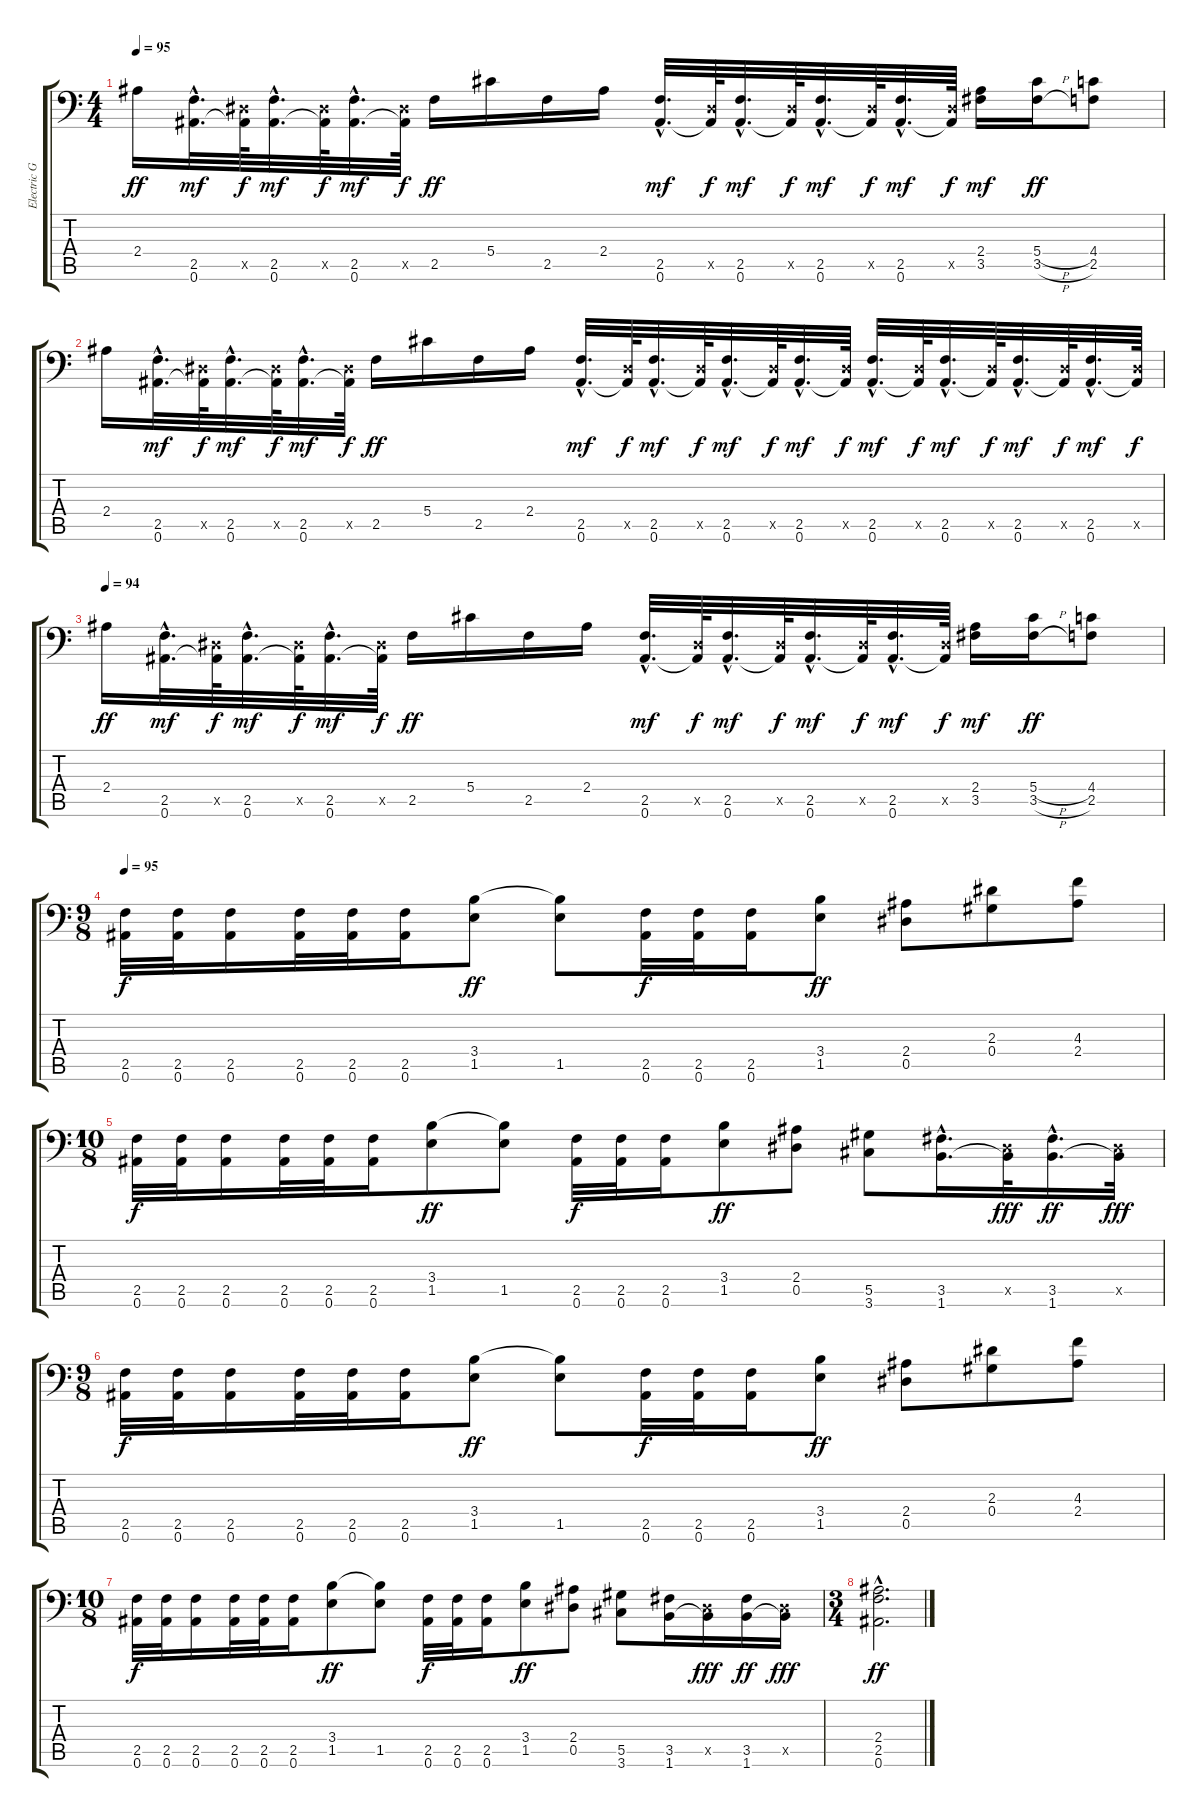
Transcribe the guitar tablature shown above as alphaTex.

\track ("Electric Guitar 3" "Electric G") {instrument distortionguitar}
\staff {score tabs}
\tuning (Bb3 F3 Db3 Ab2 Eb2 Bb1) {hide}
\ts (4 4)
\tempo 95
\clef f4
\ks c
2.4.16{dy ff} (2.5{hac} 0.6{hac}).32{d dy mf} (0.5{x} 0.6{t}).64{dy f} (2.5{hac} 0.6{hac}).32{d dy mf} (0.5{x} 0.6{t}).64{dy f} (2.5{hac} 0.6{hac}).32{d dy mf} (0.5{x} 0.6{t}).64{dy f} 2.5.16{dy ff} 5.4.16 2.5.16 2.4.16 (2.5{hac} 0.6{hac}).32{d dy mf} (0.5{x} 0.6{t}).64{dy f} (2.5{hac} 0.6{hac}).32{d dy mf} (0.5{x} 0.6{t}).64{dy f} (2.5{hac} 0.6{hac}).32{d dy mf} (0.5{x} 0.6{t}).64{dy f} (2.5{hac} 0.6{hac}).32{d dy mf} (0.5{x} 0.6{t}).64{dy f} (2.4 3.5).16{dy mf} (5.4{h} 3.5{h}).16{dy ff} (4.4 2.5).8 |
2.4.16 (2.5{hac} 0.6{hac}).32{d dy mf} (0.5{x} 0.6{t}).64{dy f} (2.5{hac} 0.6{hac}).32{d dy mf} (0.5{x} 0.6{t}).64{dy f} (2.5{hac} 0.6{hac}).32{d dy mf} (0.5{x} 0.6{t}).64{dy f} 2.5.16{dy ff} 5.4.16 2.5.16 2.4.16 (2.5{hac} 0.6{hac}).32{d dy mf} (0.5{x} 0.6{t}).64{dy f} (2.5{hac} 0.6{hac}).32{d dy mf} (0.5{x} 0.6{t}).64{dy f} (2.5{hac} 0.6{hac}).32{d dy mf} (0.5{x} 0.6{t}).64{dy f} (2.5{hac} 0.6{hac}).32{d dy mf} (0.5{x} 0.6{t}).64{dy f} (2.5{hac} 0.6{hac}).32{d dy mf} (0.5{x} 0.6{t}).64{dy f} (2.5{hac} 0.6{hac}).32{d dy mf} (0.5{x} 0.6{t}).64{dy f} (2.5{hac} 0.6{hac}).32{d dy mf} (0.5{x} 0.6{t}).64{dy f} (2.5{hac} 0.6{hac}).32{d dy mf} (0.5{x} 0.6{t}).64{dy f} |
\tempo 94
2.4.16{dy ff} (2.5{hac} 0.6{hac}).32{d dy mf} (0.5{x} 0.6{t}).64{dy f} (2.5{hac} 0.6{hac}).32{d dy mf} (0.5{x} 0.6{t}).64{dy f} (2.5{hac} 0.6{hac}).32{d dy mf} (0.5{x} 0.6{t}).64{dy f} 2.5.16{dy ff} 5.4.16 2.5.16 2.4.16 (2.5{hac} 0.6{hac}).32{d dy mf} (0.5{x} 0.6{t}).64{dy f} (2.5{hac} 0.6{hac}).32{d dy mf} (0.5{x} 0.6{t}).64{dy f} (2.5{hac} 0.6{hac}).32{d dy mf} (0.5{x} 0.6{t}).64{dy f} (2.5{hac} 0.6{hac}).32{d dy mf} (0.5{x} 0.6{t}).64{dy f} (2.4 3.5).16{dy mf} (5.4{h} 3.5{h}).16{dy ff} (4.4 2.5).8 |
\ts (9 8)
\tempo 95
(2.5 0.6).32{dy f} (2.5 0.6).32 (2.5 0.6).16 (2.5 0.6).32 (2.5 0.6).32 (2.5 0.6).16 (3.4 1.5).8{dy ff} (3.4{t} 1.5).8 (2.5 0.6).32{dy f} (2.5 0.6).32 (2.5 0.6).16 (3.4 1.5).8{dy ff} (2.4 0.5).8 (2.3 0.4).8 (4.3 2.4).8 |
\ts (10 8)
(2.5 0.6).32{dy f} (2.5 0.6).32 (2.5 0.6).16 (2.5 0.6).32 (2.5 0.6).32 (2.5 0.6).16 (3.4 1.5).8{dy ff} (3.4{t} 1.5).8 (2.5 0.6).32{dy f} (2.5 0.6).32 (2.5 0.6).16 (3.4 1.5).8{dy ff} (2.4 0.5).8 (5.5 3.6).8 (3.5{hac} 1.6{hac}).16{d} (0.5{x} 1.6{t}).32{dy fff} (3.5{hac} 1.6{hac}).16{d dy ff} (0.5{x} 1.6{t}).32{dy fff} |
\ts (9 8)
(2.5 0.6).32{dy f} (2.5 0.6).32 (2.5 0.6).16 (2.5 0.6).32 (2.5 0.6).32 (2.5 0.6).16 (3.4 1.5).8{dy ff} (3.4{t} 1.5).8 (2.5 0.6).32{dy f} (2.5 0.6).32 (2.5 0.6).16 (3.4 1.5).8{dy ff} (2.4 0.5).8 (2.3 0.4).8 (4.3 2.4).8 |
\ts (10 8)
(2.5 0.6).32{dy f} (2.5 0.6).32 (2.5 0.6).16 (2.5 0.6).32 (2.5 0.6).32 (2.5 0.6).16 (3.4 1.5).8{dy ff} (3.4{t} 1.5).8 (2.5 0.6).32{dy f} (2.5 0.6).32 (2.5 0.6).16 (3.4 1.5).8{dy ff} (2.4 0.5).8 (5.5 3.6).8 (3.5 1.6).16 (0.5{x} 1.6{t}).16{dy fff} (3.5 1.6).16{dy ff} (0.5{x} 1.6{t}).16{dy fff} |
\ts (3 4)
(2.4{hac} 2.5{hac} 0.6{hac}).2{d dy ff}
